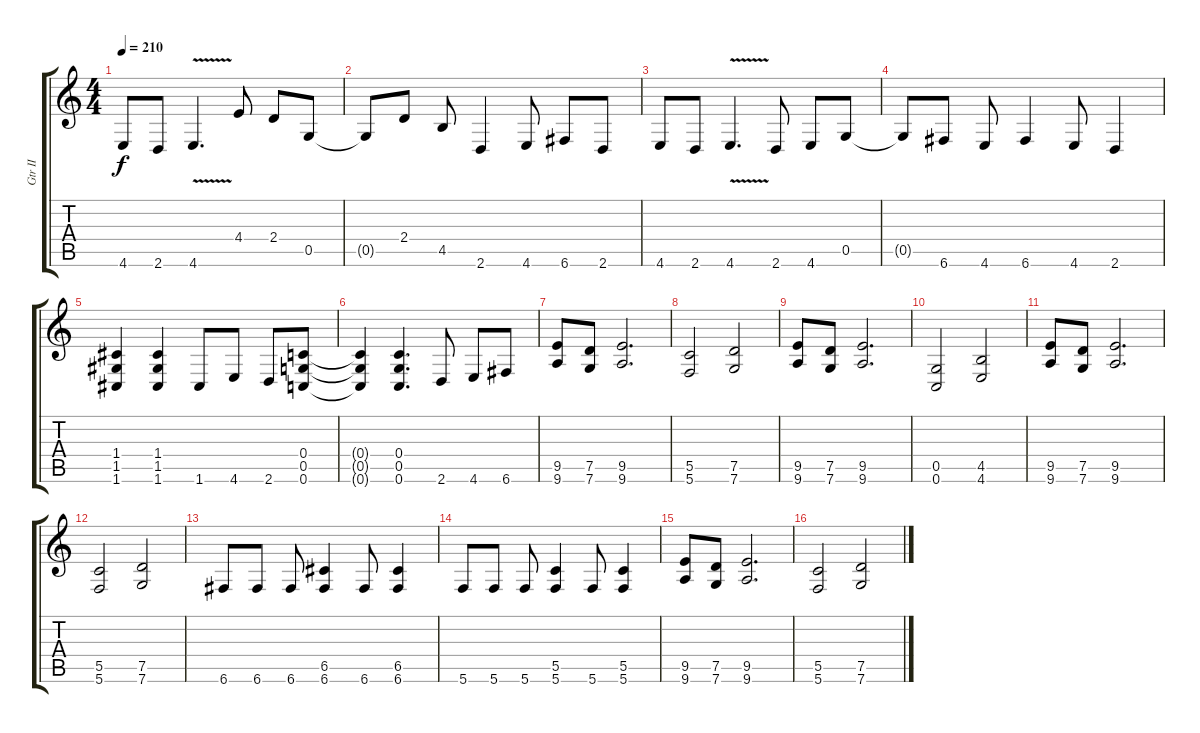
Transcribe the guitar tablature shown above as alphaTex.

\track ("Gtr II" "Gtr II") {instrument overdrivenguitar}
\staff {score tabs}
\tuning (D4 A3 F3 C3 G2 C2) {hide}
\ts (4 4)
\tempo 210
\clef g2
\ks c
4.6.8{dy f} 2.6.8 4.6{v}.4{d} 4.4.8 2.4.8 0.5.8 |
0.5{t}.8 2.4.8 4.5.8 2.6.4 4.6.8 6.6.8 2.6.8 |
4.6.8 2.6.8 4.6{v}.4{d} 2.6.8 4.6.8 0.5.8 |
0.5{t}.8 6.6.8 4.6.8 6.6.4 4.6.8 2.6.4 |
(1.4 1.5 1.6).4 (1.4 1.5 1.6).4 1.6.8 4.6.8 2.6.8 (0.4 0.5 0.6).8 |
(0.4{t} 0.5{t} 0.6{t}).4 (0.4 0.5 0.6).4{d} 2.6.8 4.6.8 6.6.8 |
(9.5 9.6).8 (7.5 7.6).8 (9.5 9.6).2{d} |
(5.5 5.6).2 (7.5 7.6).2 |
(9.5 9.6).8 (7.5 7.6).8 (9.5 9.6).2{d} |
(0.5 0.6).2 (4.5 4.6).2 |
(9.5 9.6).8 (7.5 7.6).8 (9.5 9.6).2{d} |
(5.5 5.6).2 (7.5 7.6).2 |
6.6.8 6.6.8 6.6.8 (6.5 6.6).4 6.6.8 (6.5 6.6).4 |
5.6.8 5.6.8 5.6.8 (5.5 5.6).4 5.6.8 (5.5 5.6).4 |
(9.5 9.6).8 (7.5 7.6).8 (9.5 9.6).2{d} |
(5.5 5.6).2 (7.5 7.6).2
